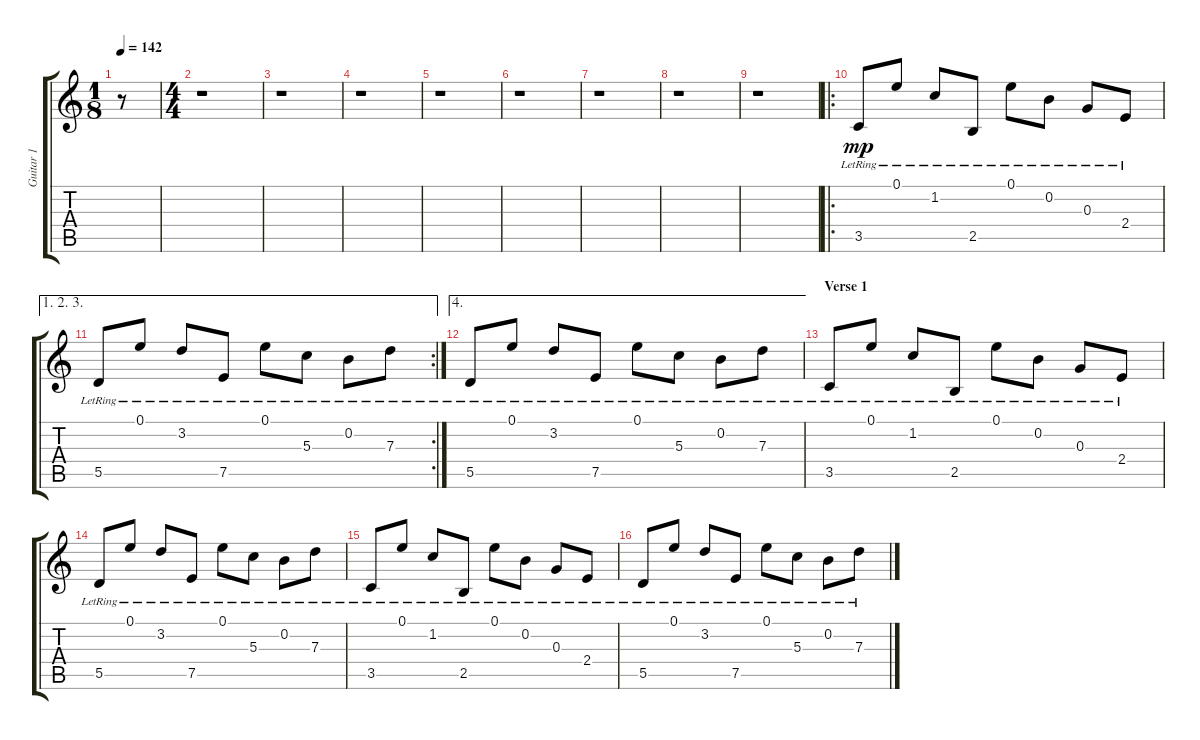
\track ("Guitar 1" "Guitar 1") {instrument distortionguitar}
\staff {score tabs}
\tuning (E4 B3 G3 D3 A2 E2) {hide}
\ts (1 8)
\tempo 142
\clef g2
\ks c
r.8{dy mp instrument distortionguitar} |
\ts (4 4)
r.1 |
r.1 |
r.1 |
r.1 |
r.1 |
r.1 |
r.1 |
r.1 |
\ro
3.5{lr}.8{instrument electricguitarclean} 0.1{lr}.8 1.2{lr}.8 2.5{lr}.8 0.1{lr}.8 0.2{lr}.8 0.3{lr}.8 2.4{lr}.8 |
\ae (1 2 3)
\rc 2
5.5{lr}.8 0.1{lr}.8 3.2{lr}.8 7.5{lr}.8 0.1{lr}.8 5.3{lr}.8 0.2{lr}.8 7.3{lr}.8 |
\ae 4
5.5{lr}.8 0.1{lr}.8 3.2{lr}.8 7.5{lr}.8 0.1{lr}.8 5.3{lr}.8 0.2{lr}.8 7.3{lr}.8 |
\section ("" "Verse 1")
3.5{lr}.8 0.1{lr}.8 1.2{lr}.8 2.5{lr}.8 0.1{lr}.8 0.2{lr}.8 0.3{lr}.8 2.4{lr}.8 |
5.5{lr}.8 0.1{lr}.8 3.2{lr}.8 7.5{lr}.8 0.1{lr}.8 5.3{lr}.8 0.2{lr}.8 7.3{lr}.8 |
3.5{lr}.8 0.1{lr}.8 1.2{lr}.8 2.5{lr}.8 0.1{lr}.8 0.2{lr}.8 0.3{lr}.8 2.4{lr}.8 |
5.5{lr}.8 0.1{lr}.8 3.2{lr}.8 7.5{lr}.8 0.1{lr}.8 5.3{lr}.8 0.2{lr}.8 7.3{lr}.8
